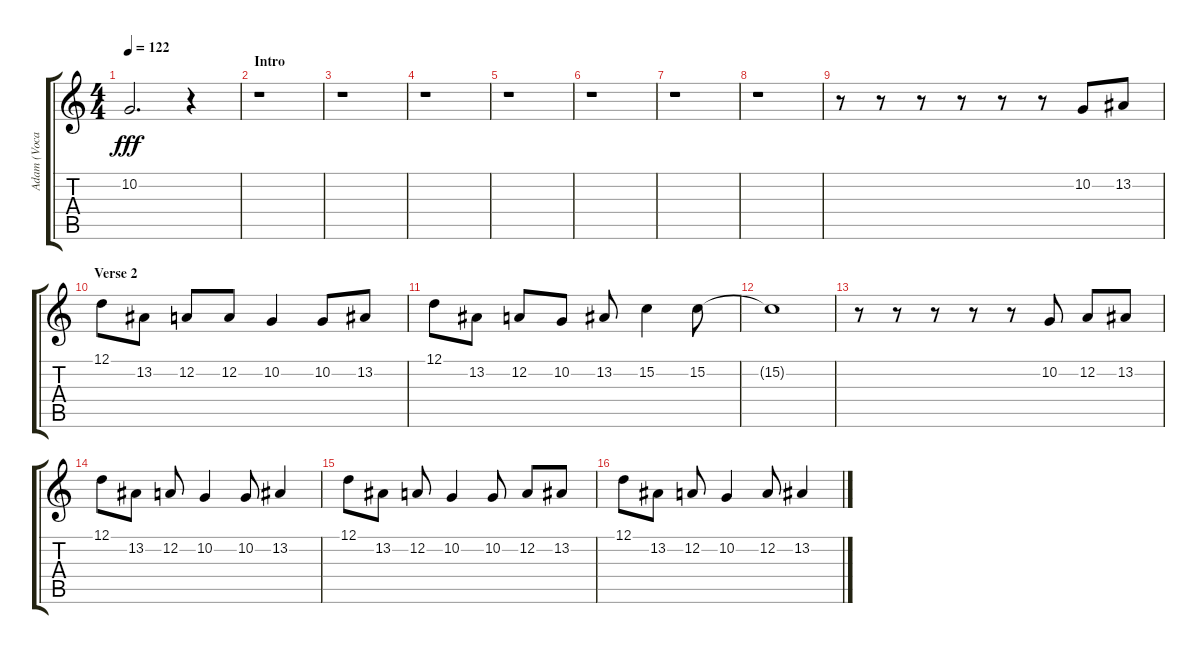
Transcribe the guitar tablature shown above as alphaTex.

\track ("Adam (Vocals)" "Adam (Voca") {instrument synthvoice}
\staff {score tabs}
\tuning (D4 A3 F3 C3 G2 D2) {hide}
\ts (4 4)
\tempo 122
\clef g2
\ks c
10.2{t}.2{d dy fff} r.4 |
\section ("" "Intro")
r.1 |
r.1 |
r.1 |
r.1 |
r.1 |
r.1 |
r.1 |
r.8 r.8 r.8 r.8 r.8 r.8 10.2.8 13.2.8 |
\section ("" "Verse 2")
12.1.8 13.2.8 12.2.8 12.2.8 10.2.4 10.2.8 13.2.8 |
12.1.8 13.2.8 12.2.8 10.2.8 13.2.8 15.2.4 15.2.8 |
15.2{t}.1 |
r.8 r.8 r.8 r.8 r.8 10.2.8 12.2.8 13.2.8 |
12.1.8 13.2.8 12.2.8 10.2.4 10.2.8 13.2.4 |
12.1.8 13.2.8 12.2.8 10.2.4 10.2.8 12.2.8 13.2.8 |
12.1.8 13.2.8 12.2.8 10.2.4 12.2.8 13.2.4
